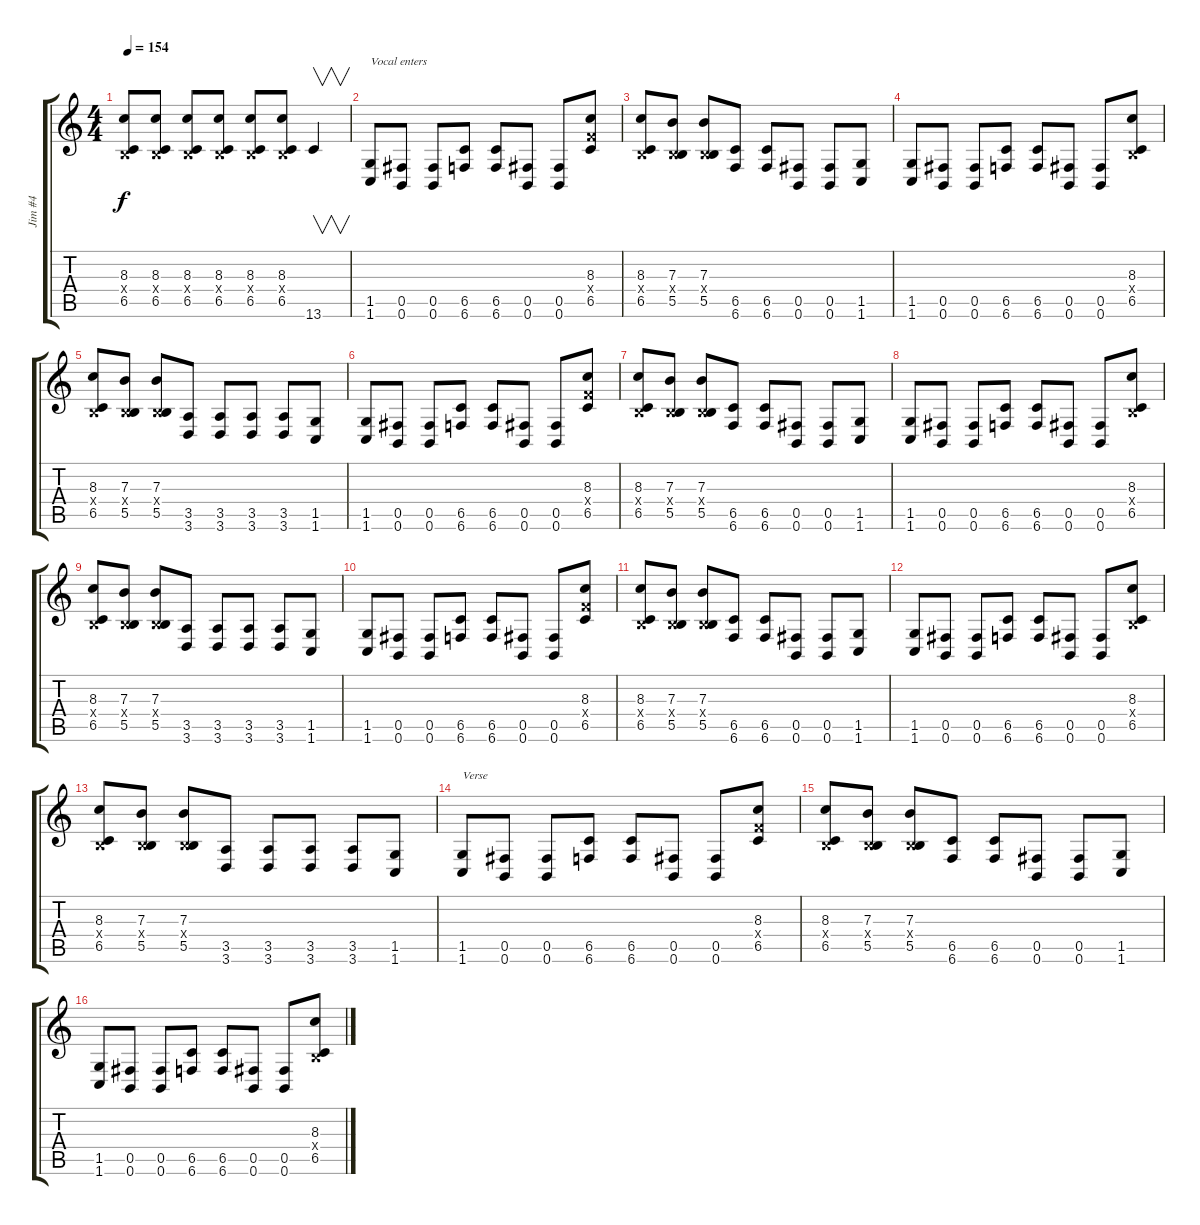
\track ("Jim #4" "Jim #4") {instrument distortionguitar}
\staff {score tabs}
\tuning (Db4 Ab3 E3 B2 Gb2 B1) {hide}
\ts (4 4)
\tempo 154
\clef g2
\ks c
(8.3 0.4{x} 6.5).8{dy f} (8.3 0.4{x} 6.5).8 (8.3 0.4{x} 6.5).8 (8.3 0.4{x} 6.5).8 (8.3 0.4{x} 6.5).8 (8.3 0.4{x} 6.5).8 13.6.4{v} |
(1.5 1.6).8{txt "Vocal enters"} (0.5 0.6).8 (0.5 0.6).8 (6.5 6.6).8 (6.5 6.6).8 (0.5 0.6).8 (0.5 0.6).8 (8.3 6.4{x} 6.5).8 |
(8.3 0.4{x} 6.5).8 (7.3 0.4{x} 5.5).8 (7.3 0.4{x} 5.5).8 (6.5 6.6).8 (6.5 6.6).8 (0.5 0.6).8 (0.5 0.6).8 (1.5 1.6).8 |
(1.5 1.6).8 (0.5 0.6).8 (0.5 0.6).8 (6.5 6.6).8 (6.5 6.6).8 (0.5 0.6).8 (0.5 0.6).8 (8.3 0.4{x} 6.5).8 |
(8.3 0.4{x} 6.5).8 (7.3 0.4{x} 5.5).8 (7.3 0.4{x} 5.5).8 (3.5 3.6).8 (3.5 3.6).8 (3.5 3.6).8 (3.5 3.6).8 (1.5 1.6).8 |
(1.5 1.6).8 (0.5 0.6).8 (0.5 0.6).8 (6.5 6.6).8 (6.5 6.6).8 (0.5 0.6).8 (0.5 0.6).8 (8.3 6.4{x} 6.5).8 |
(8.3 0.4{x} 6.5).8 (7.3 0.4{x} 5.5).8 (7.3 0.4{x} 5.5).8 (6.5 6.6).8 (6.5 6.6).8 (0.5 0.6).8 (0.5 0.6).8 (1.5 1.6).8 |
(1.5 1.6).8 (0.5 0.6).8 (0.5 0.6).8 (6.5 6.6).8 (6.5 6.6).8 (0.5 0.6).8 (0.5 0.6).8 (8.3 0.4{x} 6.5).8 |
(8.3 0.4{x} 6.5).8 (7.3 0.4{x} 5.5).8 (7.3 0.4{x} 5.5).8 (3.5 3.6).8 (3.5 3.6).8 (3.5 3.6).8 (3.5 3.6).8 (1.5 1.6).8 |
(1.5 1.6).8 (0.5 0.6).8 (0.5 0.6).8 (6.5 6.6).8 (6.5 6.6).8 (0.5 0.6).8 (0.5 0.6).8 (8.3 6.4{x} 6.5).8 |
(8.3 0.4{x} 6.5).8 (7.3 0.4{x} 5.5).8 (7.3 0.4{x} 5.5).8 (6.5 6.6).8 (6.5 6.6).8 (0.5 0.6).8 (0.5 0.6).8 (1.5 1.6).8 |
(1.5 1.6).8 (0.5 0.6).8 (0.5 0.6).8 (6.5 6.6).8 (6.5 6.6).8 (0.5 0.6).8 (0.5 0.6).8 (8.3 0.4{x} 6.5).8 |
(8.3 0.4{x} 6.5).8 (7.3 0.4{x} 5.5).8 (7.3 0.4{x} 5.5).8 (3.5 3.6).8 (3.5 3.6).8 (3.5 3.6).8 (3.5 3.6).8 (1.5 1.6).8 |
(1.5 1.6).8{txt "Verse"} (0.5 0.6).8 (0.5 0.6).8 (6.5 6.6).8 (6.5 6.6).8 (0.5 0.6).8 (0.5 0.6).8 (8.3 6.4{x} 6.5).8 |
(8.3 0.4{x} 6.5).8 (7.3 0.4{x} 5.5).8 (7.3 0.4{x} 5.5).8 (6.5 6.6).8 (6.5 6.6).8 (0.5 0.6).8 (0.5 0.6).8 (1.5 1.6).8 |
(1.5 1.6).8 (0.5 0.6).8 (0.5 0.6).8 (6.5 6.6).8 (6.5 6.6).8 (0.5 0.6).8 (0.5 0.6).8 (8.3 0.4{x} 6.5).8
